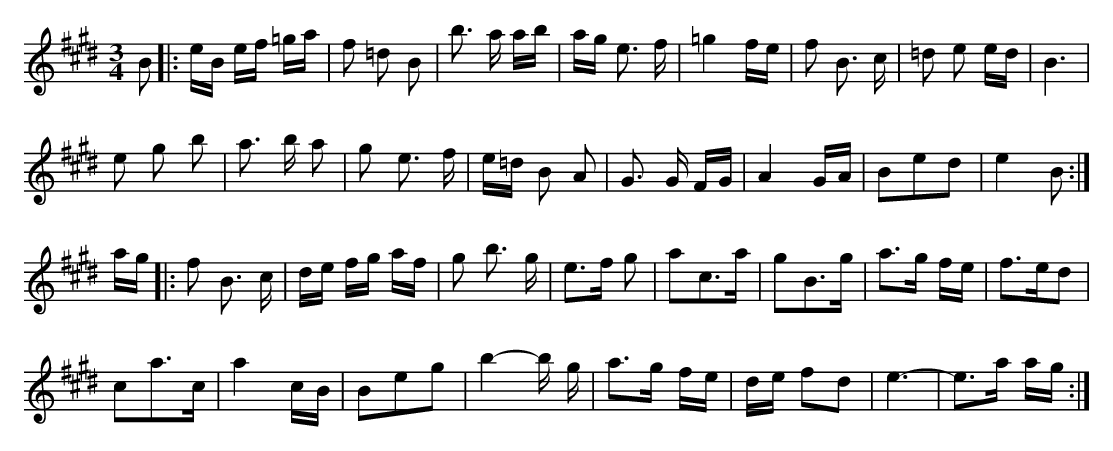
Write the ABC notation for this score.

X:1
M:3/4
K:E
B|:e/B/ e/f/ =g/a/|f =d B|b3/2 a/ a/b/|a/g/ e3/2 f/|=g2 f/e/|f B3/2 c/|=d e e/d/|B3|
e g b|a3/2 b/ a|g e3/2 f/|e/=d/ B A|G3/2 G/ F/G/|A2 G/A/|Bed|e2 B:|
a/g/|:f B3/2 c/|d/e/ f/g/ a/f/|g b3/2 g/|e3/2f/ g|ac3/2a/|gB3/2g/|a3/2g/ f/e/|f3/2e/d|
ca3/2c/|a2c/B/|Beg|b2-b/ g/|a3/2g/ f/e/|d/e/ fd|e3-|e3/2a/ a/g/:|
